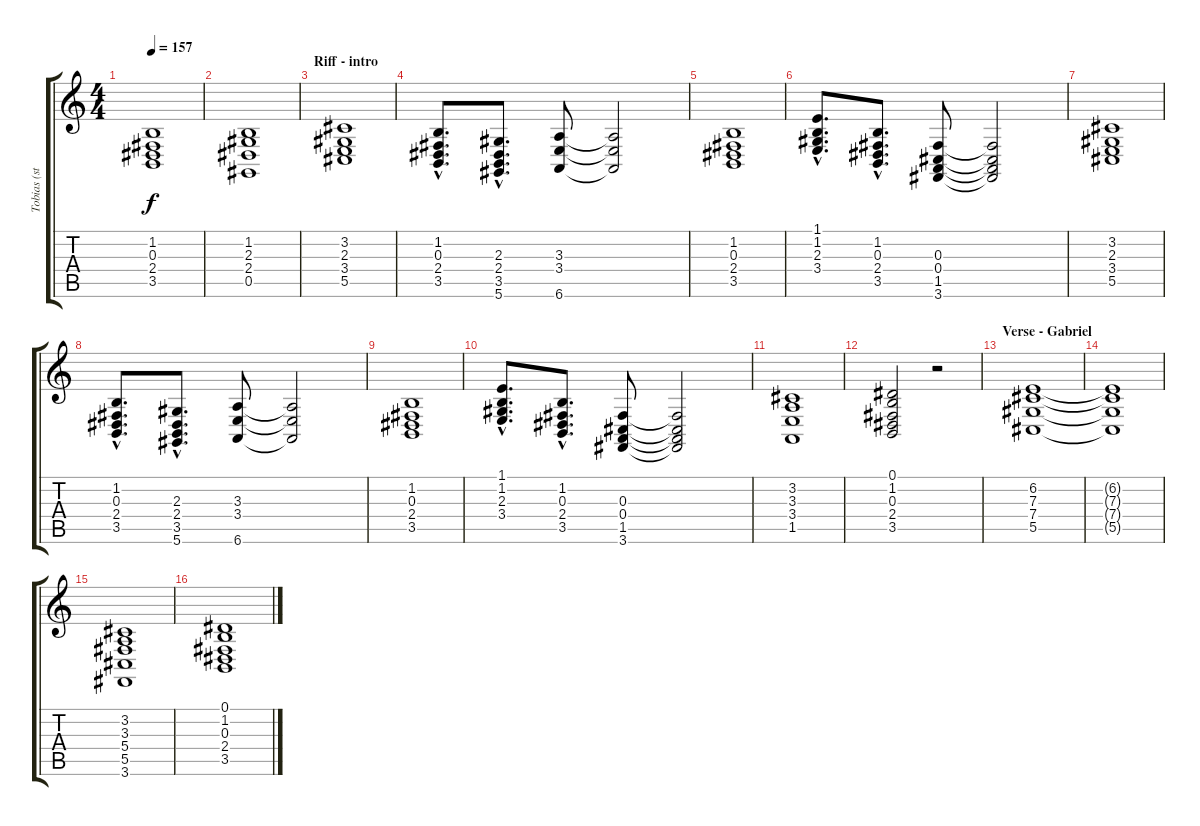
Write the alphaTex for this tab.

\track ("Tobias (strings)" "Tobias (st") {instrument synthstrings1}
\staff {score tabs}
\tuning (Eb4 Bb3 Gb3 Db3 Ab2 Eb2) {hide}
\ts (4 4)
\tempo 157
\clef g2
\ks c
(1.2 0.3 2.4 3.5).1{dy f} |
(1.2 2.3 2.4 0.5).1 |
\section ("" "Riff - intro")
(3.2 2.3 3.4 5.5).1 |
(1.2{hac} 0.3{hac} 2.4{hac} 3.5{hac}).8{d} (2.3{hac} 2.4{hac} 3.5{hac} 5.6{hac}).8{d} (3.3 3.4 6.6).8 (3.3{t} 3.4{t} 6.6{t}).2 |
(1.2 0.3 2.4 3.5).1 |
(1.1{hac} 1.2{hac} 2.3{hac} 3.4{hac}).8{d} (1.2{hac} 0.3{hac} 2.4{hac} 3.5{hac}).8{d} (0.3 0.4 1.5 3.6).8 (0.3{t} 0.4{t} 1.5{t} 3.6{t}).2 |
(3.2 2.3 3.4 5.5).1 |
(1.2{hac} 0.3{hac} 2.4{hac} 3.5{hac}).8{d} (2.3{hac} 2.4{hac} 3.5{hac} 5.6{hac}).8{d} (3.3 3.4 6.6).8 (3.3{t} 3.4{t} 6.6{t}).2 |
(1.2 0.3 2.4 3.5).1 |
(1.1{hac} 1.2{hac} 2.3{hac} 3.4{hac}).8{d} (1.2{hac} 0.3{hac} 2.4{hac} 3.5{hac}).8{d} (0.3 0.4 1.5 3.6).8 (0.3{t} 0.4{t} 1.5{t} 3.6{t}).2 |
(3.2 3.3 3.4 1.5).1 |
(0.1 1.2 0.3 2.4 3.5).2 r.2 |
\section ("" "Verse - Gabriel")
(6.2 7.3 7.4 5.5).1 |
(6.2{t} 7.3{t} 7.4{t} 5.5{t}).1 |
(3.2 3.3 5.4 5.5 3.6).1 |
(0.1 1.2 0.3 2.4 3.5).1
